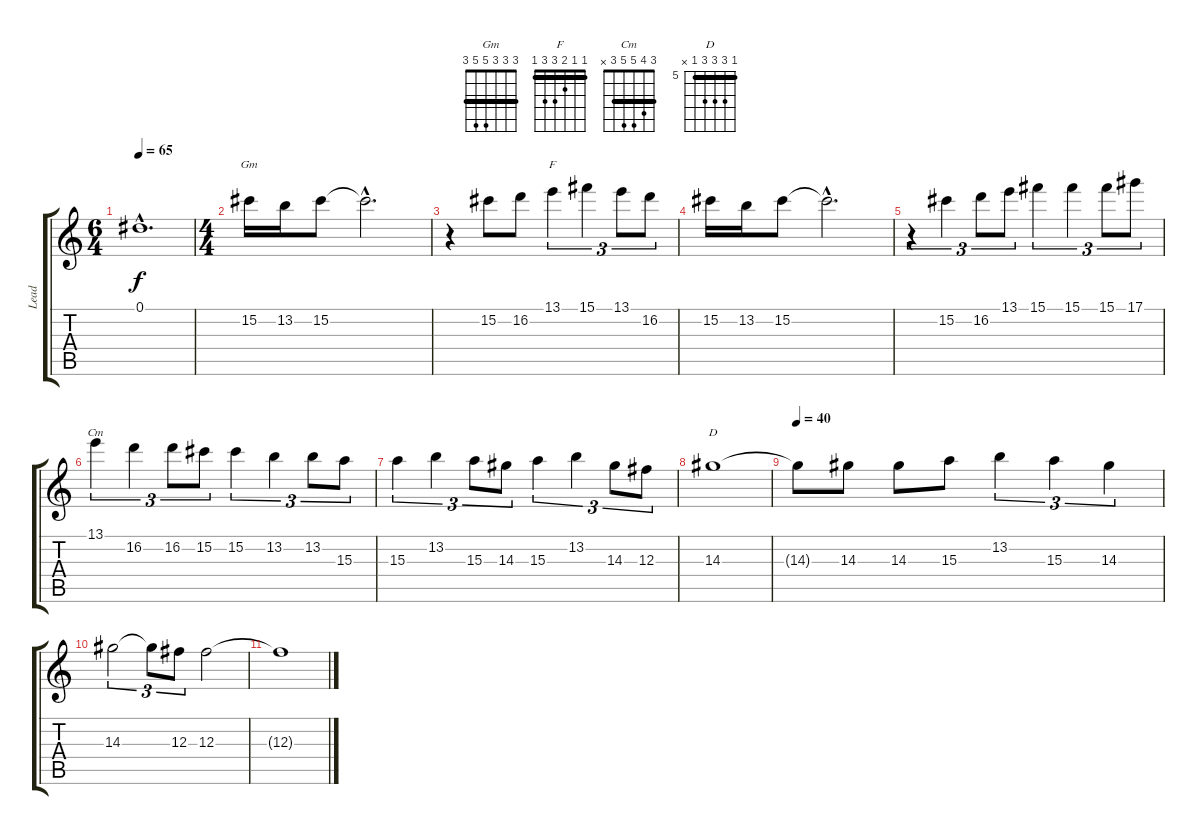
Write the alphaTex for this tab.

\track ("Lead" "Lead") {instrument acousticguitarsteel}
\staff {score tabs}
\tuning (Eb4 Bb3 Gb3 Db3 Ab2 Eb2) {hide}
\chord ("Gm" 3 3 3 5 5 3) {barre 3}
\chord ("F" 1 1 2 3 3 1) {barre 1}
\chord ("Cm" 3 4 5 5 3 x) {barre 3}
\chord ("D" 5 7 7 7 5 x) {firstfret 5 barre 5}
\ts (6 4)
\tempo 65
\clef g2
\ks c
0.1{hac}.1{d dy f} |
\ts (4 4)
15.2.16{ch "Gm"} 13.2.16 15.2.8 15.2{hac t}.2{d} |
r.4 15.2.8 16.2.8 13.1.4{tu (3 2) ch "F"} 15.1.4{tu (3 2)} 13.1.8{tu (3 2)} 16.2.8{tu (3 2)} |
15.2.16 13.2.16 15.2.8 15.2{hac t}.2{d} |
r.4{tu (3 2)} 15.2.4{tu (3 2)} 16.2.8{tu (3 2)} 13.1.8{tu (3 2)} 15.1.4{tu (3 2)} 15.1.4{tu (3 2)} 15.1.8{tu (3 2)} 17.1.8{tu (3 2)} |
13.1.4{tu (3 2) ch "Cm"} 16.2.4{tu (3 2)} 16.2.8{tu (3 2)} 15.2.8{tu (3 2)} 15.2.4{tu (3 2)} 13.2.4{tu (3 2)} 13.2.8{tu (3 2)} 15.3.8{tu (3 2)} |
15.3.4{tu (3 2)} 13.2.4{tu (3 2)} 15.3.8{tu (3 2)} 14.3.8{tu (3 2)} 15.3.4{tu (3 2)} 13.2.4{tu (3 2)} 14.3.8{tu (3 2)} 12.3.8{tu (3 2)} |
14.3.1{ch "D"} |
\tempo 40
14.3{t}.8 14.3.8 14.3.8 15.3.8 13.2.4{tu (3 2)} 15.3.4{tu (3 2)} 14.3.4{tu (3 2)} |
14.3.2{tu (3 2)} 14.3{t}.8{tu (3 2)} 12.3.8{tu (3 2)} 12.3.2 |
12.3{t}.1
